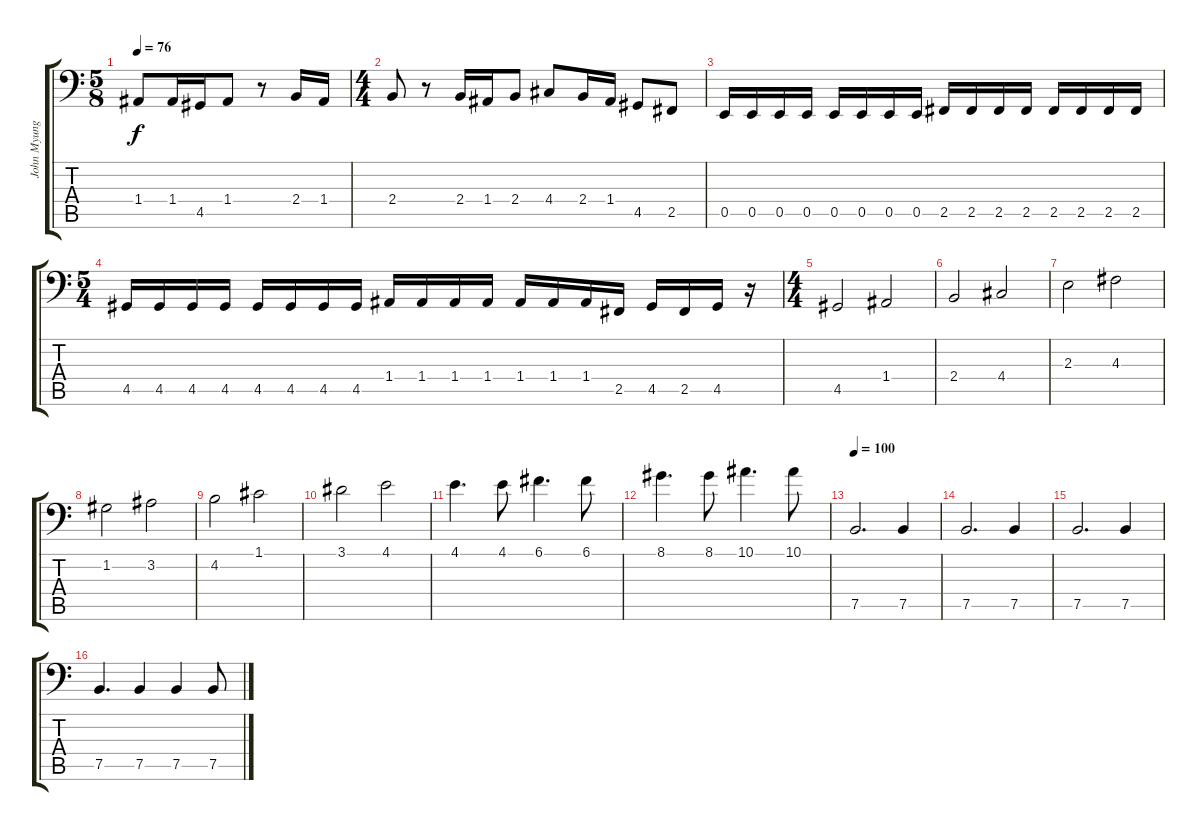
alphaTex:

\track ("John Myung (Bass)" "John Myung") {instrument electricbassfinger}
\staff {score tabs}
\tuning (C3 G2 D2 A1 E1 B0) {hide}
\ts (5 8)
\tempo 76
\clef f4
\ks c
1.4.8{dy f} 1.4.16 4.5.16 1.4.8 r.8 2.4.16 1.4.16 |
\ts (4 4)
2.4.8 r.8 2.4.16 1.4.16 2.4.8 4.4.8 2.4.16 1.4.16 4.5.8 2.5.8 |
0.5.16 0.5.16 0.5.16 0.5.16 0.5.16 0.5.16 0.5.16 0.5.16 2.5.16 2.5.16 2.5.16 2.5.16 2.5.16 2.5.16 2.5.16 2.5.16 |
\ts (5 4)
4.5.16 4.5.16 4.5.16 4.5.16 4.5.16 4.5.16 4.5.16 4.5.16 1.4.16 1.4.16 1.4.16 1.4.16 1.4.16 1.4.16 1.4.16 2.5.16 4.5.16 2.5.16 4.5.16 r.16 |
\ts (4 4)
4.5.2 1.4.2 |
2.4.2 4.4.2 |
2.3.2 4.3.2 |
1.2.2 3.2.2 |
4.2.2 1.1.2 |
3.1.2 4.1.2 |
4.1.4{d} 4.1.8 6.1.4{d} 6.1.8 |
8.1.4{d} 8.1.8 10.1.4{d} 10.1.8 |
\tempo 100
7.5.2{d} 7.5.4 |
7.5.2{d} 7.5.4 |
7.5.2{d} 7.5.4 |
7.5.4{d} 7.5.4 7.5.4 7.5.8
